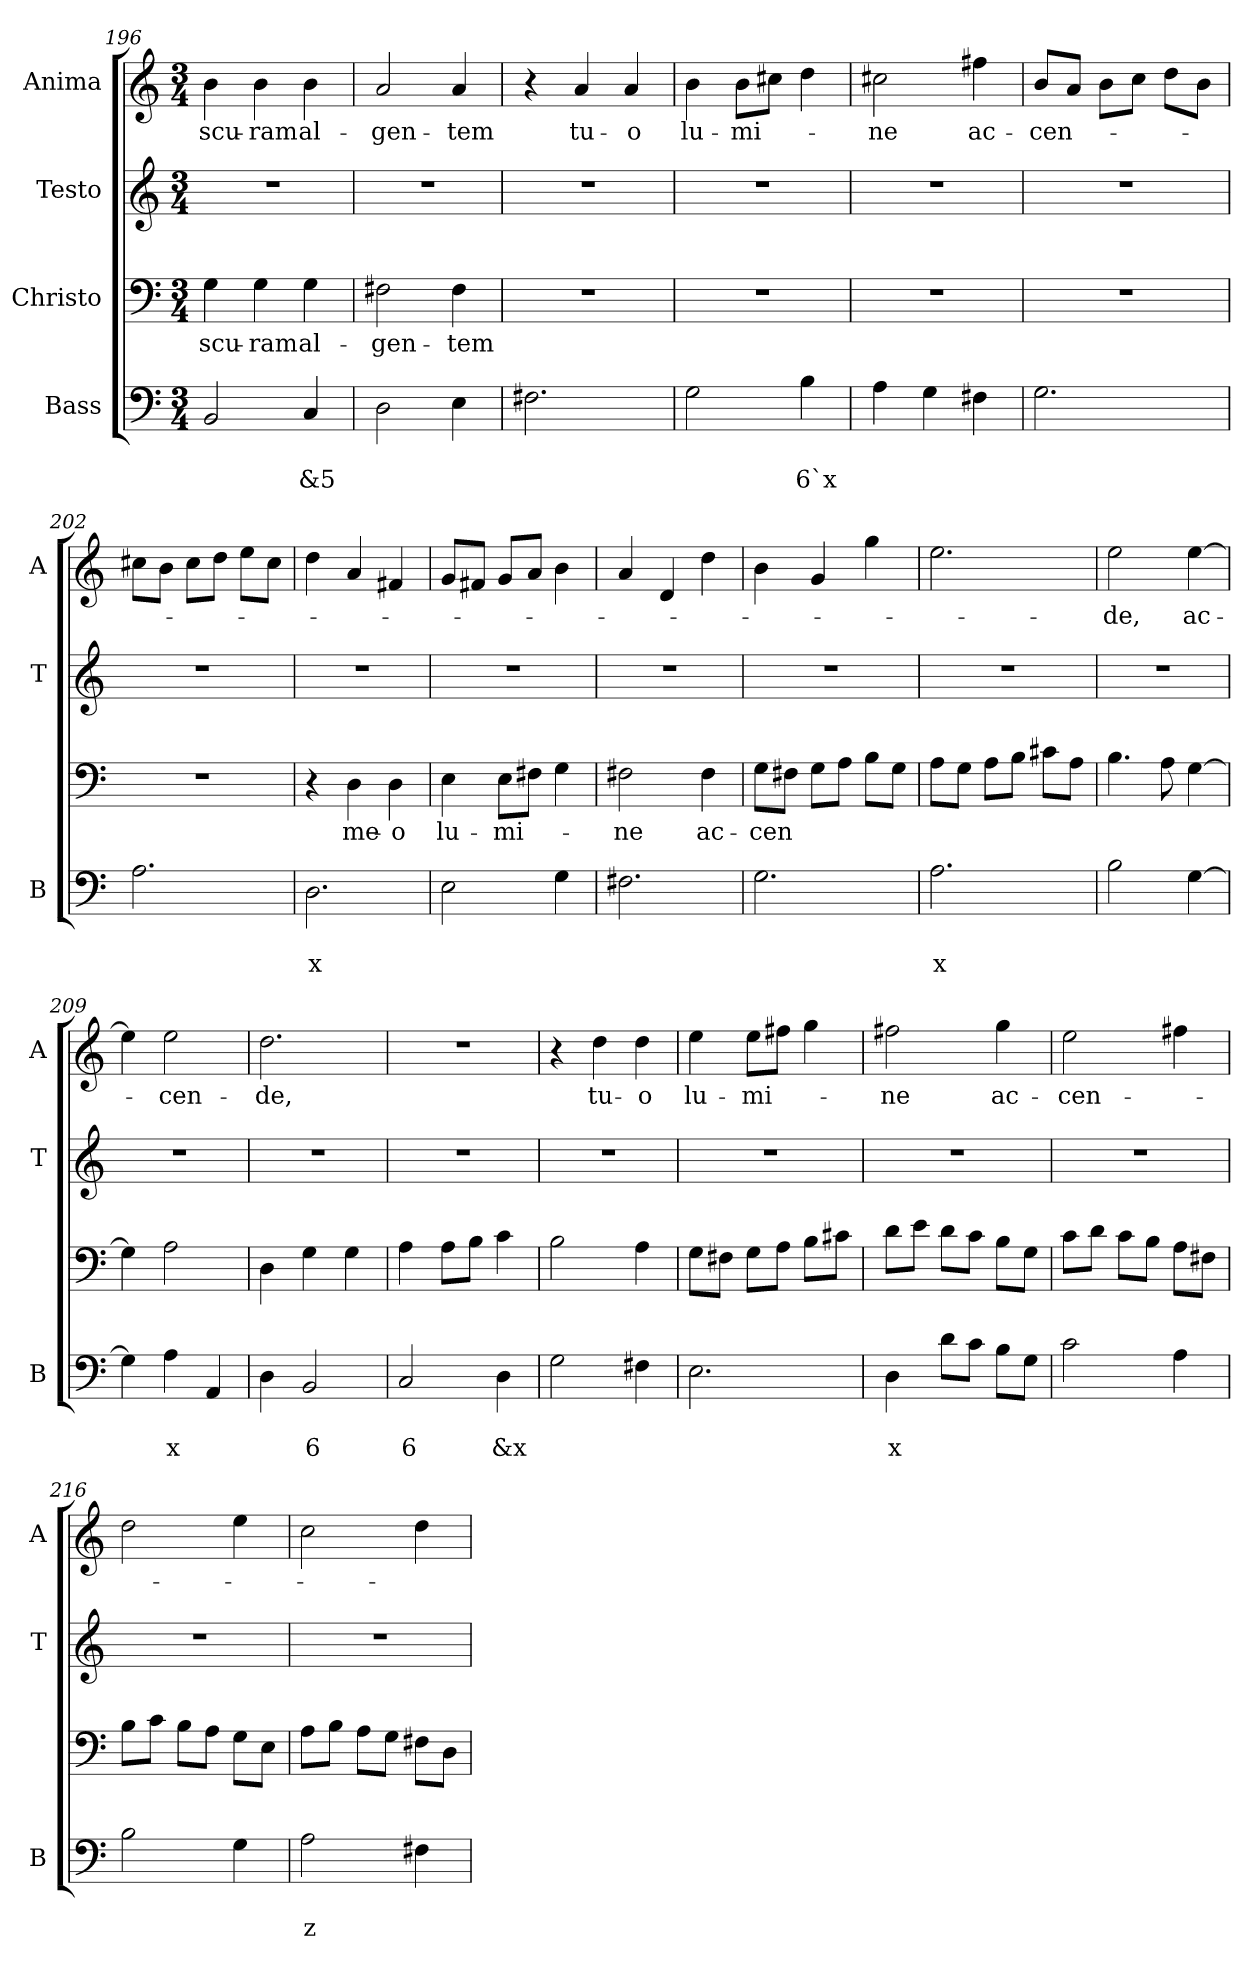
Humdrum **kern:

**kern	**text	**text	**kern	**text	**kern	**kern	**text
*part4	*part4	*part4	*part3	*part3	*part2	*part1	*part1
*staff4	*staff4	*staff4	*staff3	*staff3	*staff2	*staff1	*staff1
*I"Bass	*	*	*I"Christo	*	*I"Testo	*I"Anima	*
*I'B	*	*	*	*	*I'T	*I'A	*
*clefF4	*	*	*clefF4	*	*clefG2	*clefG2	*
*k[]	*	*	*k[]	*	*k[]	*k[]	*
*C:	*	*	*C:	*	*C:	*C:	*
*M3/4	*	*	*M3/4	*	*M3/4	*M3/4	*
=196	=196	=196	=196	=196	=196	=196	=196
!	!	!	!	!LO:LY:b	!	!	!LO:LY:b
2BB/	.	.	4G\	-scu-	2.r	4b\	-scu-
!	!	!	!	!LO:LY:b	!	!	!LO:LY:b
.	.	.	4G\	-ram	.	4b\	-ram
!	!	!LO:LY:b	!	!LO:LY:b	!	!	!LO:LY:b
4C/	.	&5	4G\	al-	.	4b\	al-
=197	=197	=197	=197	=197	=197	=197	=197
!	!	!	!	!LO:LY:b	!	!	!LO:LY:b
2D\	.	.	2F#X\	-gen-	2.r	2a/	-gen-
!	!	!	!	!LO:LY:b	!	!	!LO:LY:b
4E\	.	.	4F#\	-tem	.	4a/	-tem
=198	=198	=198	=198	=198	=198	=198	=198
2.F#X\	.	.	2.r	.	2.r	4r	.
!	!	!	!	!	!	!	!LO:LY:b
.	.	.	.	.	.	4a/	tu-
!	!	!	!	!	!	!	!LO:LY:b
.	.	.	.	.	.	4a/	-o
=199	=199	=199	=199	=199	=199	=199	=199
!	!	!	!	!	!	!	!LO:LY:b
2G\	.	.	2.r	.	2.r	4b\	lu-
!	!	!	!	!	!	!	!LO:LY:b
.	.	.	.	.	.	8b\L	-mi-
.	.	.	.	.	.	8cc#X\J	.
!	!	!LO:LY:b	!	!	!	!	!
4B\	.	6`x	.	.	.	4dd\	.
=200	=200	=200	=200	=200	=200	=200	=200
!	!	!	!	!	!	!	!LO:LY:b
4A\	.	.	2.r	.	2.r	2cc#X\	-ne
4G\	.	.	.	.	.	.	.
!	!	!	!	!	!	!	!LO:LY:b
4F#X\	.	.	.	.	.	4ff#X\	ac-
=201	=201	=201	=201	=201	=201	=201	=201
!	!	!	!	!	!	!	!LO:LY:b
2.G\	.	.	2.r	.	2.r	8b/L	-cen-
.	.	.	.	.	.	8a/J	.
.	.	.	.	.	.	8b\L	.
.	.	.	.	.	.	8cc\J	.
.	.	.	.	.	.	8dd\L	.
.	.	.	.	.	.	8b\J	.
!!LO:LB:g=z
=202	=202	=202	=202	=202	=202	=202	=202
2.A\	.	.	2.r	.	2.r	8cc#X\L	.
.	.	.	.	.	.	8b\J	.
.	.	.	.	.	.	8cc#\L	.
.	.	.	.	.	.	8dd\J	.
.	.	.	.	.	.	8ee\L	.
.	.	.	.	.	.	8cc#\J	.
=203	=203	=203	=203	=203	=203	=203	=203
!	!	!LO:LY:b	!	!	!	!	!
2.D\	.	x	4r	.	2.r	4dd\	.
!	!	!	!	!LO:LY:b	!	!	!
.	.	.	4D\	me-	.	4a/	.
!	!	!	!	!LO:LY:b	!	!	!
.	.	.	4D\	-o	.	4f#X/	.
=204	=204	=204	=204	=204	=204	=204	=204
!	!	!	!	!LO:LY:b	!	!	!
2E\	.	.	4E\	lu-	2.r	8g/L	.
.	.	.	.	.	.	8f#X/J	.
!	!	!	!	!LO:LY:b	!	!	!
.	.	.	8E\L	-mi-	.	8g/L	.
.	.	.	8F#X\J	.	.	8a/J	.
4G\	.	.	4G\	.	.	4b\	.
=205	=205	=205	=205	=205	=205	=205	=205
!	!	!	!	!LO:LY:b	!	!	!
2.F#X\	.	.	2F#X\	-ne	2.r	4a/	.
.	.	.	.	.	.	4d/	.
!	!	!	!	!LO:LY:b	!	!	!
.	.	.	4F#\	ac-	.	4dd\	.
=206	=206	=206	=206	=206	=206	=206	=206
!	!	!	!	!LO:LY:b	!	!	!
2.G\	.	.	8G\L	-cen	2.r	4b\	.
.	.	.	8F#X\J	.	.	.	.
.	.	.	8G\L	.	.	4g/	.
.	.	.	8A\J	.	.	.	.
.	.	.	8B\L	.	.	4gg\	.
.	.	.	8G\J	.	.	.	.
=207	=207	=207	=207	=207	=207	=207	=207
!	!	!LO:LY:b	!	!	!	!	!
2.A\	.	x	8A\L	.	2.r	2.ee\	.
.	.	.	8G\J	.	.	.	.
.	.	.	8A\L	.	.	.	.
.	.	.	8B\J	.	.	.	.
.	.	.	8c#X\L	.	.	.	.
.	.	.	8A\J	.	.	.	.
=208	=208	=208	=208	=208	=208	=208	=208
!	!	!	!	!	!	!	!LO:LY:b
2B\	.	.	4.B\	.	2.r	2ee\	-de,
.	.	.	8A\	.	.	.	.
!	!	!	!	!	!	!	!LO:LY:b
[4G\	.	.	[4G\	.	.	[4ee\	ac-
!!LO:PB:g=z
=209	=209	=209	=209	=209	=209	=209	=209
4G\]	.	.	4G\]	.	2.r	4ee\]	.
!	!	!LO:LY:b	!	!	!	!	!LO:LY:b
4A\	.	x	2A\	.	.	2ee\	-cen-
4AA/	.	.	.	.	.	.	.
=210	=210	=210	=210	=210	=210	=210	=210
!	!	!	!	!	!	!	!LO:LY:b
4D\	.	.	4D\	.	2.r	2.dd\	-de,
!	!	!LO:LY:b	!	!	!	!	!
2BB/	.	6	4G\	.	.	.	.
.	.	.	4G\	.	.	.	.
=211	=211	=211	=211	=211	=211	=211	=211
!	!	!LO:LY:b	!	!	!	!	!
2C/	.	6	4A\	.	2.r	2.r	.
.	.	.	8A\L	.	.	.	.
.	.	.	8B\J	.	.	.	.
!	!	!LO:LY:b	!	!	!	!	!
4D\	.	&x	4c\	.	.	.	.
=212	=212	=212	=212	=212	=212	=212	=212
2G\	.	.	2B\	.	2.r	4r	.
!	!	!	!	!	!	!	!LO:LY:b
.	.	.	.	.	.	4dd\	tu-
!	!	!	!	!	!	!	!LO:LY:b
4F#X\	.	.	4A\	.	.	4dd\	-o
=213	=213	=213	=213	=213	=213	=213	=213
!	!	!	!	!	!	!	!LO:LY:b
2.E\	.	.	8G\L	.	2.r	4ee\	lu-
.	.	.	8F#X\J	.	.	.	.
!	!	!	!	!	!	!	!LO:LY:b
.	.	.	8G\L	.	.	8ee\L	-mi-
.	.	.	8A\J	.	.	8ff#X\J	.
.	.	.	8B\L	.	.	4gg\	.
.	.	.	8c#X\J	.	.	.	.
=214	=214	=214	=214	=214	=214	=214	=214
!	!	!LO:LY:b	!	!	!	!	!LO:LY:b
4D\	.	x	8d\L	.	2.r	2ff#X\	-ne
.	.	.	8e\J	.	.	.	.
8d\L	.	.	8d\L	.	.	.	.
8c\J	.	.	8c\J	.	.	.	.
!	!	!	!	!	!	!	!LO:LY:b
8B\L	.	.	8B\L	.	.	4gg\	ac-
8G\J	.	.	8G\J	.	.	.	.
=215	=215	=215	=215	=215	=215	=215	=215
!	!	!	!	!	!	!	!LO:LY:b
2c\	.	.	8c\L	.	2.r	2ee\	-cen-
.	.	.	8d\J	.	.	.	.
.	.	.	8c\L	.	.	.	.
.	.	.	8B\J	.	.	.	.
4A\	.	.	8A\L	.	.	4ff#X\	.
.	.	.	8F#X\J	.	.	.	.
!!LO:LB:g=z
=216	=216	=216	=216	=216	=216	=216	=216
2B\	.	.	8B\L	.	2.r	2dd\	.
.	.	.	8c\J	.	.	.	.
.	.	.	8B\L	.	.	.	.
.	.	.	8A\J	.	.	.	.
4G\	.	.	8G\L	.	.	4ee\	.
.	.	.	8E\J	.	.	.	.
=217	=217	=217	=217	=217	=217	=217	=217
!	!	!LO:LY:b	!	!	!	!	!
2A\	.	z	8A\L	.	2.r	2cc\	.
.	.	.	8B\J	.	.	.	.
.	.	.	8A\L	.	.	.	.
.	.	.	8G\J	.	.	.	.
4F#X\	.	.	8F#X\L	.	.	4dd\	.
.	.	.	8D\J	.	.	.	.
=	=	=	=	=	=	=	=
*-	*-	*-	*-	*-	*-	*-	*-
